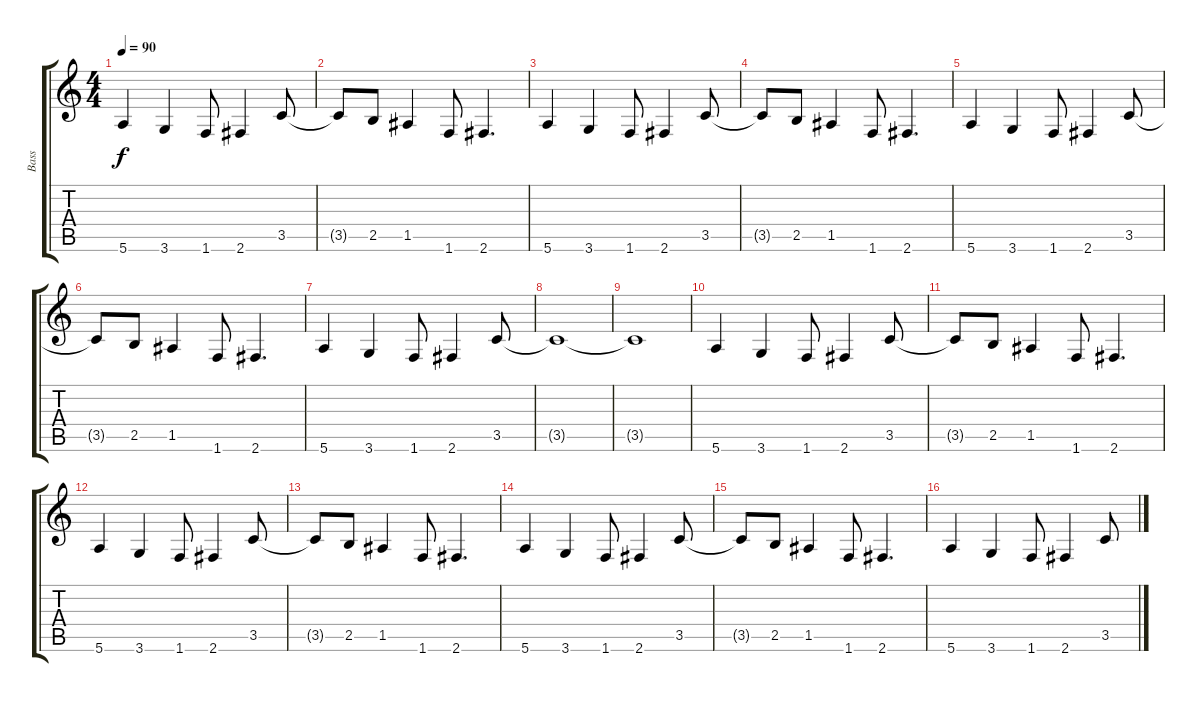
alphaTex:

\track ("Bass" "Bass") {instrument electricbassfinger}
\staff {score tabs}
\tuning (E4 B3 G3 D3 A2 E2) {hide}
\ts (4 4)
\tempo 90
\clef g2
\ks c
5.6.4{dy f} 3.6.4 1.6.8 2.6.4 3.5.8 |
3.5{t}.8 2.5.8 1.5.4 1.6.8 2.6.4{d} |
5.6.4 3.6.4 1.6.8 2.6.4 3.5.8 |
3.5{t}.8 2.5.8 1.5.4 1.6.8 2.6.4{d} |
5.6.4 3.6.4 1.6.8 2.6.4 3.5.8 |
3.5{t}.8 2.5.8 1.5.4 1.6.8 2.6.4{d} |
5.6.4 3.6.4 1.6.8 2.6.4 3.5.8 |
3.5{t}.1 |
3.5{t}.1 |
5.6.4 3.6.4 1.6.8 2.6.4 3.5.8 |
3.5{t}.8 2.5.8 1.5.4 1.6.8 2.6.4{d} |
5.6.4 3.6.4 1.6.8 2.6.4 3.5.8 |
3.5{t}.8 2.5.8 1.5.4 1.6.8 2.6.4{d} |
5.6.4 3.6.4 1.6.8 2.6.4 3.5.8 |
3.5{t}.8 2.5.8 1.5.4 1.6.8 2.6.4{d} |
5.6.4 3.6.4 1.6.8 2.6.4 3.5.8
